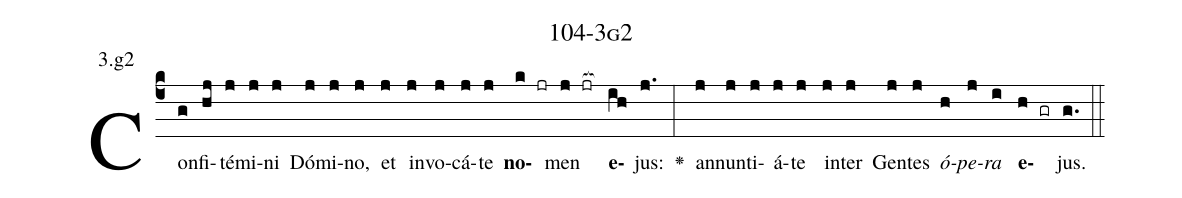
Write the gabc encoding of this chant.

name: 104-3g2;
annotation: 3.g2;
%%
(c4)Con(g)fi(hj)té(j)mi(j)ni(j) Dó(j)mi(j)no,(j) et(j) in(j)vo(j)cá(j)te(j) <b>no</b>(k jr)men(j jr[ocb:1{]) <b>e</b>(ih[ocb:0}])jus:(j.) <v>\greheightstar</v>(:) an(j)nun(j)ti(j)á(j)te(j) in(j)ter(j) Gen(j)tes(j) <i>ó</i>(h)<i>pe</i>(j)<i>ra</i>(i) <b>e</b>(h gr)jus.(g.) (::)


%E(j) u(h) o(j) u(i) a(h) e.(g.) (::)
